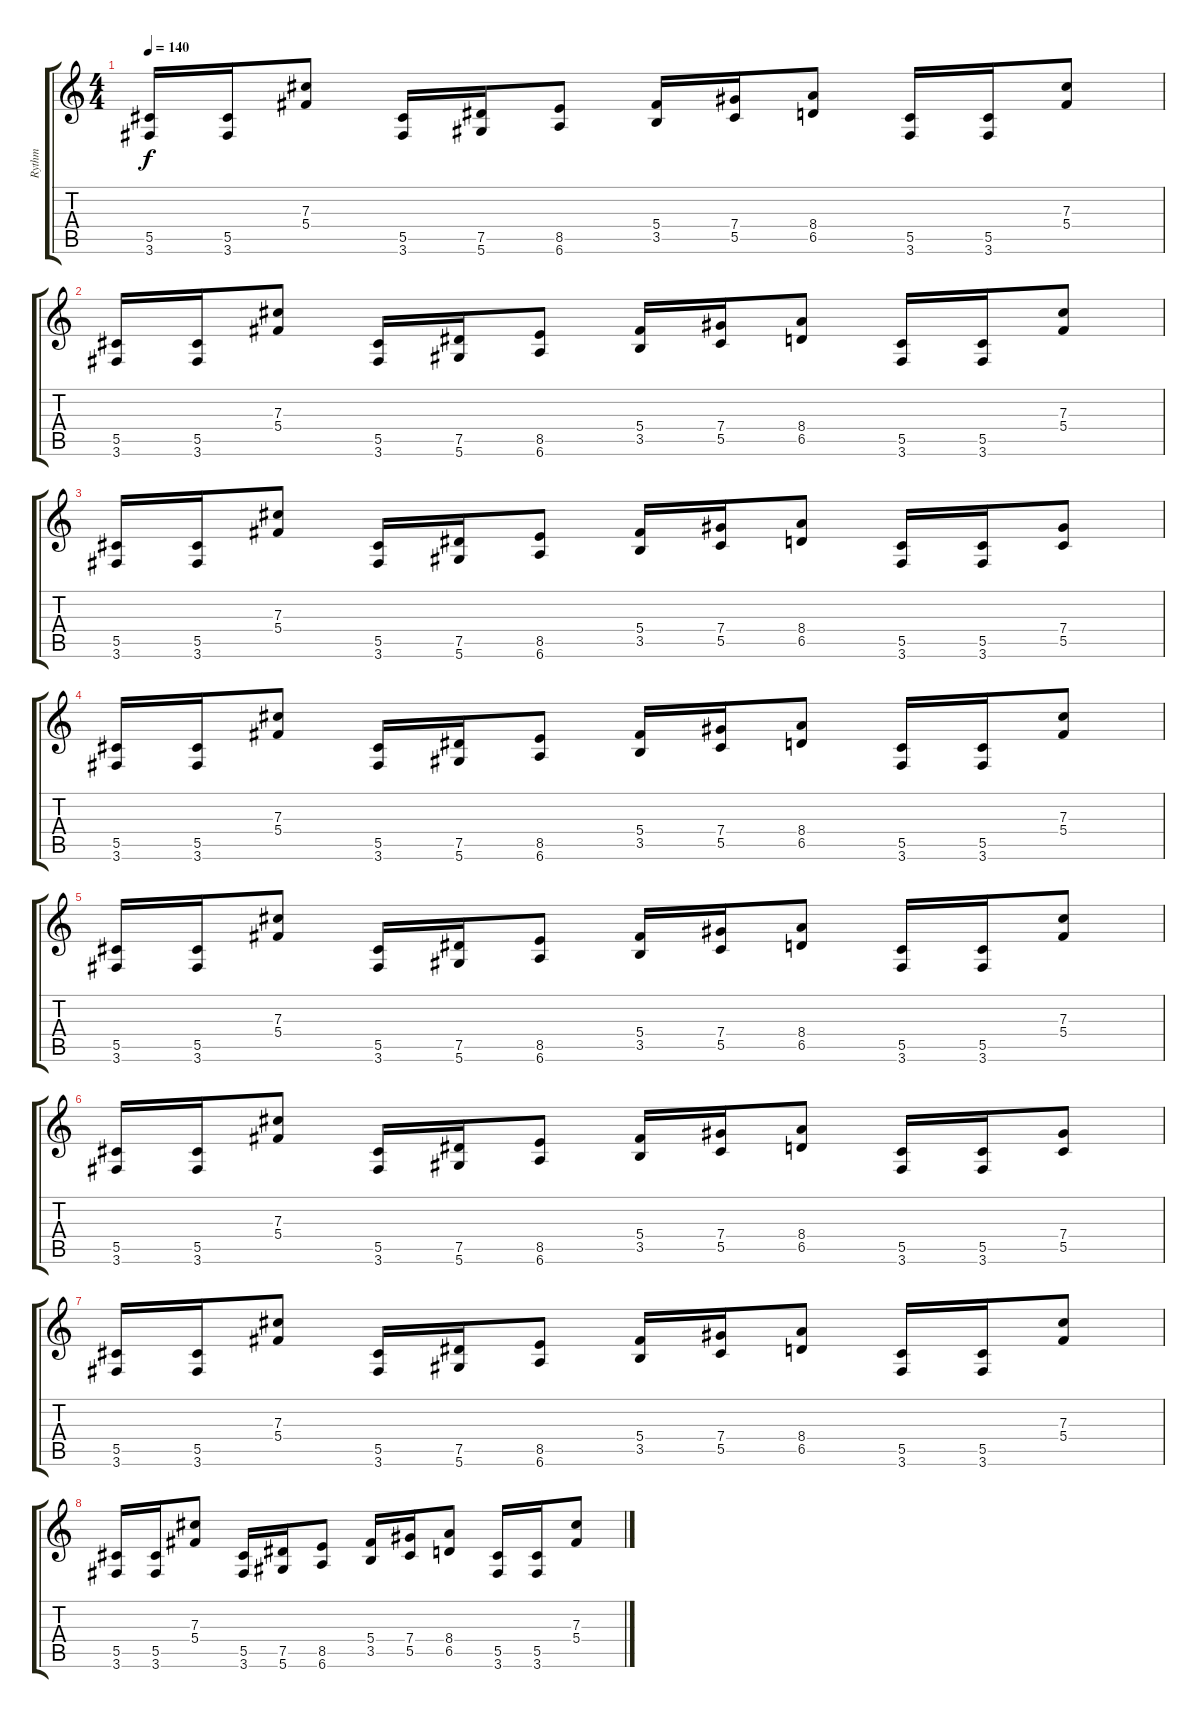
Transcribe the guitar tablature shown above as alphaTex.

\track ("Rythm" "Rythm") {instrument overdrivenguitar}
\staff {score tabs}
\tuning (Eb4 Bb3 Gb3 Db3 Ab2 Eb2) {hide}
\ts (4 4)
\tempo 140
\clef g2
\ks c
(5.5 3.6).16{dy f} (5.5 3.6).16 (7.3 5.4).8 (5.5 3.6).16 (7.5 5.6).16 (8.5 6.6).8 (5.4 3.5).16 (7.4 5.5).16 (8.4 6.5).8 (5.5 3.6).16 (5.5 3.6).16 (7.3 5.4).8 |
(5.5 3.6).16 (5.5 3.6).16 (7.3 5.4).8 (5.5 3.6).16 (7.5 5.6).16 (8.5 6.6).8 (5.4 3.5).16 (7.4 5.5).16 (8.4 6.5).8 (5.5 3.6).16 (5.5 3.6).16 (7.3 5.4).8 |
(5.5 3.6).16 (5.5 3.6).16 (7.3 5.4).8 (5.5 3.6).16 (7.5 5.6).16 (8.5 6.6).8 (5.4 3.5).16 (7.4 5.5).16 (8.4 6.5).8 (5.5 3.6).16 (5.5 3.6).16 (7.4 5.5).8 |
(5.5 3.6).16 (5.5 3.6).16 (7.3 5.4).8 (5.5 3.6).16 (7.5 5.6).16 (8.5 6.6).8 (5.4 3.5).16 (7.4 5.5).16 (8.4 6.5).8 (5.5 3.6).16 (5.5 3.6).16 (7.3 5.4).8 |
(5.5 3.6).16 (5.5 3.6).16 (7.3 5.4).8 (5.5 3.6).16 (7.5 5.6).16 (8.5 6.6).8 (5.4 3.5).16 (7.4 5.5).16 (8.4 6.5).8 (5.5 3.6).16 (5.5 3.6).16 (7.3 5.4).8 |
(5.5 3.6).16 (5.5 3.6).16 (7.3 5.4).8 (5.5 3.6).16 (7.5 5.6).16 (8.5 6.6).8 (5.4 3.5).16 (7.4 5.5).16 (8.4 6.5).8 (5.5 3.6).16 (5.5 3.6).16 (7.4 5.5).8 |
(5.5 3.6).16 (5.5 3.6).16 (7.3 5.4).8 (5.5 3.6).16 (7.5 5.6).16 (8.5 6.6).8 (5.4 3.5).16 (7.4 5.5).16 (8.4 6.5).8 (5.5 3.6).16 (5.5 3.6).16 (7.3 5.4).8 |
(5.5 3.6).16 (5.5 3.6).16 (7.3 5.4).8 (5.5 3.6).16 (7.5 5.6).16 (8.5 6.6).8 (5.4 3.5).16 (7.4 5.5).16 (8.4 6.5).8 (5.5 3.6).16 (5.5 3.6).16 (7.3 5.4).8
